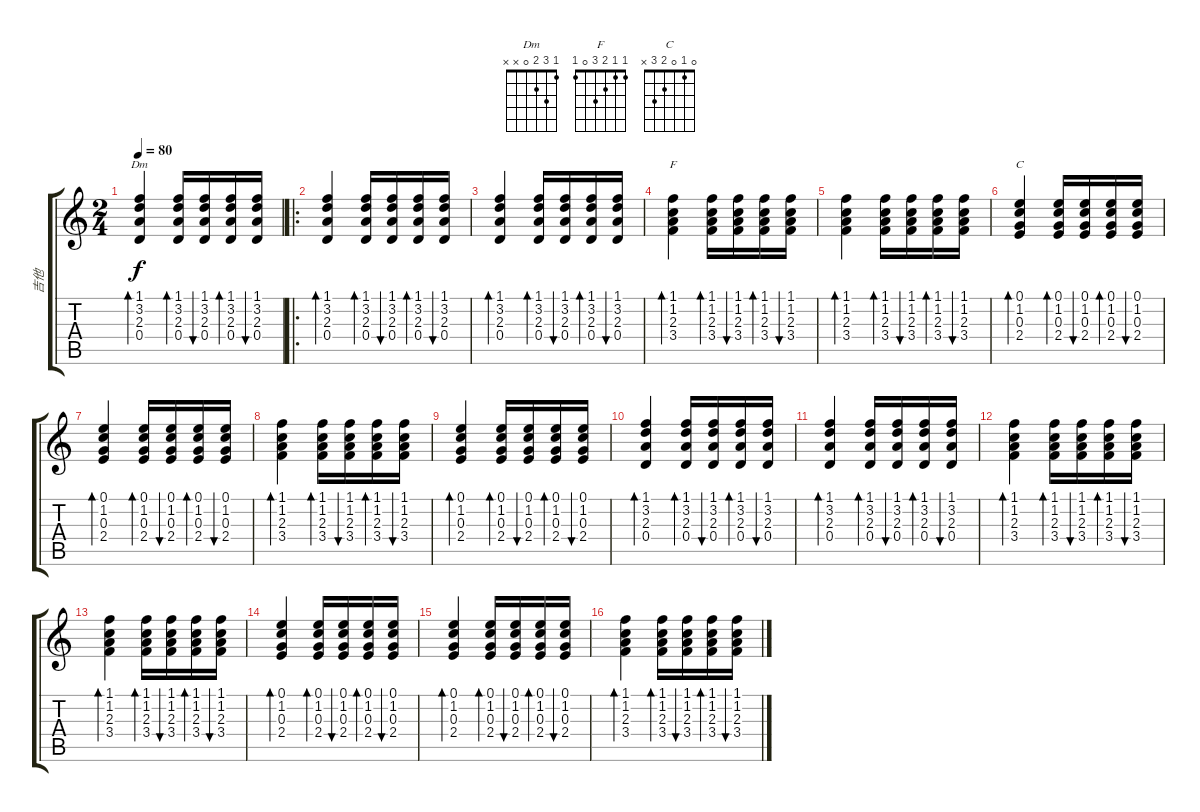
\track ("吉他" "吉他") {instrument acousticguitarsteel}
\staff {score tabs}
\tuning (E4 B3 G3 D3 A2 E2) {hide}
\chord ("Dm" 1 3 2 0 x x)
\chord ("F" 1 1 2 3 0 1)
\chord ("C" 0 1 0 2 3 x)
\ts (2 4)
\tempo 80
\clef g2
\ks c
(1.1 3.2 2.3 0.4).4{bd 30 ch "Dm" dy f} (1.1 3.2 2.3 0.4).16{bd 30} (1.1 3.2 2.3 0.4).16{bu 30} (1.1 3.2 2.3 0.4).16{bd 30} (1.1 3.2 2.3 0.4).16{bu 30} |
\ro
(1.1 3.2 2.3 0.4).4{bd 30} (1.1 3.2 2.3 0.4).16{bd 30} (1.1 3.2 2.3 0.4).16{bu 30} (1.1 3.2 2.3 0.4).16{bd 30} (1.1 3.2 2.3 0.4).16{bu 30} |
(1.1 3.2 2.3 0.4).4{bd 30} (1.1 3.2 2.3 0.4).16{bd 30} (1.1 3.2 2.3 0.4).16{bu 30} (1.1 3.2 2.3 0.4).16{bd 30} (1.1 3.2 2.3 0.4).16{bu 30} |
(1.1 1.2 2.3 3.4).4{bd 30 ch "F"} (1.1 1.2 2.3 3.4).16{bd 30} (1.1 1.2 2.3 3.4).16{bu 30} (1.1 1.2 2.3 3.4).16{bd 30} (1.1 1.2 2.3 3.4).16{bu 30} |
(1.1 1.2 2.3 3.4).4{bd 30} (1.1 1.2 2.3 3.4).16{bd 30} (1.1 1.2 2.3 3.4).16{bu 30} (1.1 1.2 2.3 3.4).16{bd 30} (1.1 1.2 2.3 3.4).16{bu 30} |
(0.1 1.2 0.3 2.4).4{bd 30 ch "C"} (0.1 1.2 0.3 2.4).16{bd 30} (0.1 1.2 0.3 2.4).16{bu 30} (0.1 1.2 0.3 2.4).16{bd 30} (0.1 1.2 0.3 2.4).16{bu 30} |
(0.1 1.2 0.3 2.4).4{bd 30} (0.1 1.2 0.3 2.4).16{bd 30} (0.1 1.2 0.3 2.4).16{bu 30} (0.1 1.2 0.3 2.4).16{bd 30} (0.1 1.2 0.3 2.4).16{bu 30} |
(1.1 1.2 2.3 3.4).4{bd 30} (1.1 1.2 2.3 3.4).16{bd 30} (1.1 1.2 2.3 3.4).16{bu 30} (1.1 1.2 2.3 3.4).16{bd 30} (1.1 1.2 2.3 3.4).16{bu 30} |
(0.1 1.2 0.3 2.4).4{bd 30} (0.1 1.2 0.3 2.4).16{bd 30} (0.1 1.2 0.3 2.4).16{bu 30} (0.1 1.2 0.3 2.4).16{bd 30} (0.1 1.2 0.3 2.4).16{bu 30} |
(1.1 3.2 2.3 0.4).4{bd 30} (1.1 3.2 2.3 0.4).16{bd 30} (1.1 3.2 2.3 0.4).16{bu 30} (1.1 3.2 2.3 0.4).16{bd 30} (1.1 3.2 2.3 0.4).16{bu 30} |
(1.1 3.2 2.3 0.4).4{bd 30} (1.1 3.2 2.3 0.4).16{bd 30} (1.1 3.2 2.3 0.4).16{bu 30} (1.1 3.2 2.3 0.4).16{bd 30} (1.1 3.2 2.3 0.4).16{bu 30} |
(1.1 1.2 2.3 3.4).4{bd 30} (1.1 1.2 2.3 3.4).16{bd 30} (1.1 1.2 2.3 3.4).16{bu 30} (1.1 1.2 2.3 3.4).16{bd 30} (1.1 1.2 2.3 3.4).16{bu 30} |
(1.1 1.2 2.3 3.4).4{bd 30} (1.1 1.2 2.3 3.4).16{bd 30} (1.1 1.2 2.3 3.4).16{bu 30} (1.1 1.2 2.3 3.4).16{bd 30} (1.1 1.2 2.3 3.4).16{bu 30} |
(0.1 1.2 0.3 2.4).4{bd 30} (0.1 1.2 0.3 2.4).16{bd 30} (0.1 1.2 0.3 2.4).16{bu 30} (0.1 1.2 0.3 2.4).16{bd 30} (0.1 1.2 0.3 2.4).16{bu 30} |
(0.1 1.2 0.3 2.4).4{bd 30} (0.1 1.2 0.3 2.4).16{bd 30} (0.1 1.2 0.3 2.4).16{bu 30} (0.1 1.2 0.3 2.4).16{bd 30} (0.1 1.2 0.3 2.4).16{bu 30} |
(1.1 1.2 2.3 3.4).4{bd 30} (1.1 1.2 2.3 3.4).16{bd 30} (1.1 1.2 2.3 3.4).16{bu 30} (1.1 1.2 2.3 3.4).16{bd 30} (1.1 1.2 2.3 3.4).16{bu 30}
